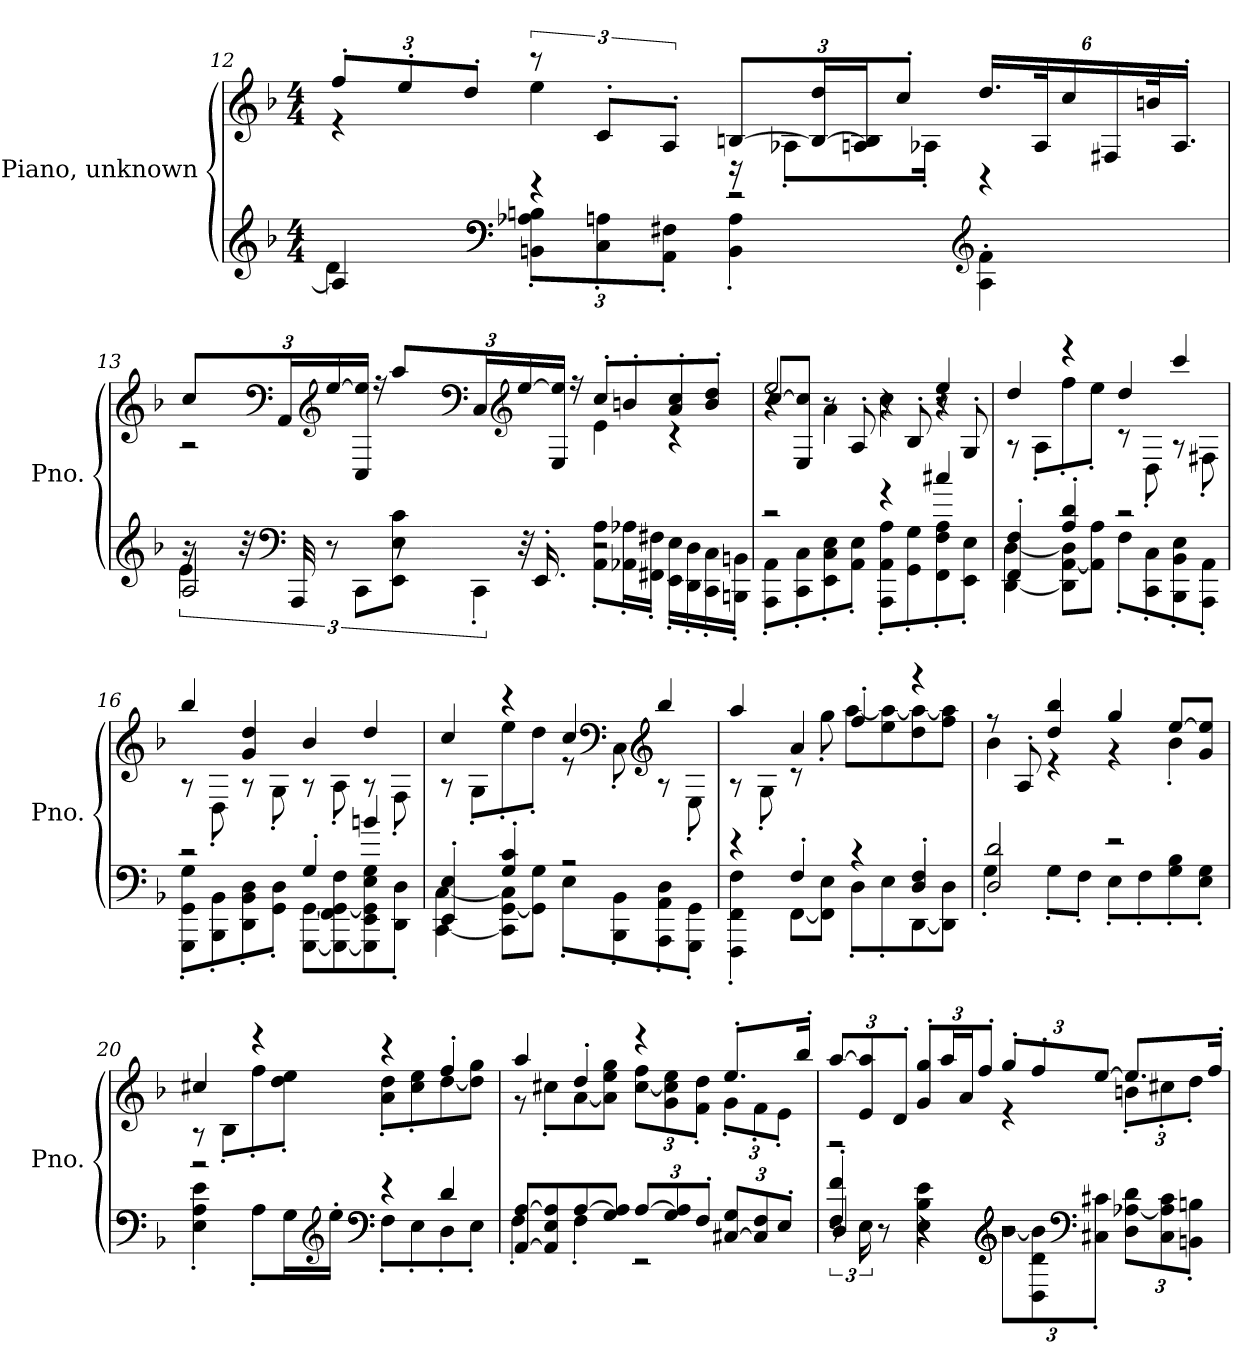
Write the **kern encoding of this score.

**kern	**kern
*part1	*part1
*staff2	*staff1
*I"Piano, unknown	*
*I'Pno.	*
*clefG2	*clefG2
*k[b-]	*k[b-]
*M4/4	*M4/4
=12	=12
*^	*
*	*	*Xbrackettup
*	*	*^
4A/]	4d\	12ff'/L	4r
.	.	12ee'/	.
.	.	12dd'/J	.
*clefF4	*	*	*
*	*Xbrackettup	*brackettup	*
4r	12BBn\' 12A-X\' 12Bn\'L	12r	4ee\
.	12C\' 12An\'	12c'/L	.
.	12AA\' 12F#X\'J	12A'/J	.
*	*	*Xbrackettup	*
2r	4BB\' 4A\'	[12Bn/L	16r
.	.	.	8A-X'\L
.	.	24B/_ 24dd/L	.
.	.	24An/ 24B/]J	.
.	.	12cc'/J	.
.	.	.	16A-X'\Jk
*clefG2	*	*	*
.	4A\' 4f\'	24.dd/LL	4r
.	.	48A-/K	.
.	.	24cc/	.
.	.	24F#X/	.
.	.	48bn/K	.
.	.	24.A-'/JJ	.
!!LO:PB:g=z	!!
=13	=13	=13	=13
*	*brackettup	*	*
*	*^	*	*
2A/	6e\	16r	12cc/L	2r
.	.	32r	.	.
*	*	*	*clefF4	*
.	.	.	24AA/L	.
*clefF4	*	*	*	*
.	.	32AAA/	.	.
*	*	*	*clefG2	*
*	*	*	*brackettup	*
.	.	8r	[24ee/	.
.	12CC\L	.	24C/ 24ee/]JJ	.
.	.	.	24r	.
*	*	*	*Xbrackettup	*
.	12EE\ 12E\ 12c\J	8r	12aa/L	.
*	*	*	*clefF4	*
.	6CC'\	.	24C/L	.
*	*	*	*clefG2	*
*	*	*	*brackettup	*
.	.	32r	[24ee/	.
.	.	16.EE'/	.	.
.	.	.	24E/ 24ee/]JJ	.
.	.	.	24r	.
2r	8AA\' 8A\'L	2r	8cc'/L	4e\
.	16AA-X\' 16A-X\'L	.	8bn'/	.
.	16FF#X\' 16F#X\'JJ	.	.	.
.	16EE\' 16E\'LL	.	8a/' 8cc/'	4r
.	16DD\' 16D\'	.	.	.
.	16CC\' 16C\'	.	8b/' 8dd/'J	.
.	16BBBn\' 16BBn\'JJ	.	.	.
*	*v	*v	*	*
=14	=14	=14	=14
*	*	*	*^
2r	8AAA\' 8AA\'L	2ee/	4r	[8cc/L
.	8CC\' 8C\'	.	.	8E/ 8cc/]J
.	8EE\' 8C\' 8E\'	.	4a\	8r
.	8AA\' 8E\'J	.	.	8A'/
4r	8AAA\' 8AA\' 8A\'L	4r	4cc\	8r
.	8GG\' 8G\'	.	.	8B-'/
4cc#X/	8FF\' 8F\' 8A\'	4ee/	4r	8r
.	8EE\' 8E\'J	.	.	8G'/
*	*	*	*v	*v
!!LO:LB:g=z
=15	=15	=15	=15
4FF/' 4F/'	[4DD\ [4D\	4dd/	8r
.	.	.	8A'\L
4A/' 4d/'	8DD\] [8AA\ 8D\]L	4r	8ff'\
.	8AA\] 8A\J	.	8ee'\J
2r	8F'\L	4dd/	8r
.	8CC\' 8C\'	.	8D'\
.	8BBB-\' 8BB-\' 8E\'	4ccc/	8r
.	8AAA\' 8AA\'J	.	8F#X'\
=16	=16	=16	=16
2r	8GGG\' 8GG\' 8G\'L	4bb-/	8r
.	8BBB-\' 8BB-\'	.	8D'\
.	8DD\' 8BB-\' 8D\'	4g/ 4dd/	8r
.	8GG\' 8D\'J	.	8G'\
4G'/	[8GGG\ [8GG\L	4b-/	8r
.	8GGG\_ 8FF\ 8GG\_ 8F\	.	8A'\
4bn/	8GGG\] 8EE\ 8GG\] 8E\ 8G\	4dd/	8r
.	8DD\' 8D\'J	.	8F'\
=17	=17	=17	=17
4EE/' 4E/'	[4CC\ [4C\	4cc/	8r
.	.	.	8G'\L
4G/' 4c/'	8CC\] [8GG\ 8C\]L	4r	8ee'\
.	8GG\] 8G\J	.	8dd'\J
2r	8E'\L	4cc/	8r
*	*	*clefF4	*
.	8BBB-\' 8BB-\'	.	8C'\
*	*	*clefG2	*
.	8AAA\' 8AA\' 8D\'	4bb-/	8r
.	8GGG\' 8GG\'J	.	8E'\
!!LO:LB:g=z	!!
=18	=18	=18	=18
4r	4FFF\' 4FF\' 4F\'	4aa/	8r
.	.	.	8G'\
4F'/	[8FF\L	4a/	8r
.	8FF\] 8E\J	.	8gg'\
4r	8D'\L	4ff'/	[8aa\L
.	8E'\	.	8ee\ 8aa\_
4D/' 4F/'	[8DD\	4r	8dd\ 8aa\_
.	8DD\] 8D\J	.	8ff\ 8aa\]J
=19	=19	=19	=19
2D/ 2d/	4G'\	8r	4b-\
.	.	8A'/	.
.	8G'\L	4dd/ 4bb-/	4r
.	8F'\J	.	.
2r	8E'\L	4gg/	4r
.	8F'\	.	.
.	8G\' 8B-\'	[8ee/L	4b-'\
.	8E\' 8G\'J	8g/ 8ee/]J	.
=20	=20	=20	=20
2r	4E\' 4A\' 4e\'	4cc#X/	8r
.	.	.	8B-'\L
.	8A'\L	4r	8ff'\
.	16G\L	.	8dd\' 8ee\'J
*clefG2	*	*	*
.	16ee'\JJ	.	.
*clefF4	*	*	*
4r	8F'\L	4r	8a\' 8dd\'L
.	8E'\	.	8cc#\' 8ee\'
4d/	8D'\	4ff'/	[8dd\
.	8E'\J	.	8dd\] 8gg\J
!!LO:LB:g=z	!!
=21	=21	=21	=21
[8AA/ [8A/L	4F'\	4aa/	8r
8AA/] 8E/ 8A/]	.	.	8cc#X'\L
[8A/	4F'\	4dd'/	[8a\
8G/ 8A/]J	.	.	8a\] 8ee\ 8gg\J
*Xbrackettup	*	*	*Xbrackettup
[12A/L	2r	4r	[12cc#\ 12ff\L
12G/ 12A/]	.	.	12g\ 12cc#\] 12ee\
12F'/J	.	.	12f\' 12dd\'J
[12C#X/ 12G/L	.	8.ee'/L	12g'\L
12C#/] 12F/	.	.	12f'\
12E'/J	.	.	12e'\J
.	.	16bb-'/Jk	.
=22	=22	=22	=22
*	*brackettup	*	*
*	*^	*	*
4F/' 4f/'	12r	4D/	[12aa/L	2r
.	24E\	.	12e/ 12aa/]	.
.	8r	.	.	.
.	.	.	12d'/J	.
4r	4E\ 4B-\ 4e\	4r	12g/' 12gg/'L	.
.	.	.	24aa/L	.
.	.	.	24a/J	.
.	.	.	12ff'/J	.
*clefG2	*	*	*	*
*	*Xbrackettup	*	*	*
2r	[12b-\L	2r	12gg'/L	4r
.	12D\ 12d\ 12b-\]	.	12ff'/	.
*clefF4	*	*	*	*
.	12C#X\' 12c#X\'J	.	[12ee/J	.
.	12D\ [12A-X\ 12d\L	.	8.ee/L]	12bn'\L
.	12C#\ 12A-\] 12c#\	.	.	12cc#X'\
.	12BBn\' 12Bn\'J	.	.	12dd'\J
.	.	.	16ff'/Jk	.
*v	*v	*v	*	*
*	*v	*v
=	=
*-	*-
